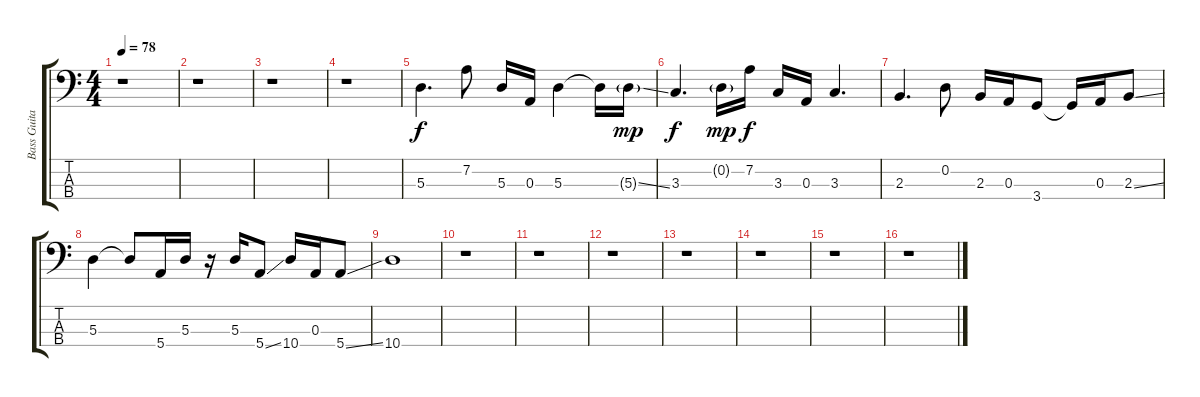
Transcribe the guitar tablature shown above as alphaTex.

\track ("Bass Guitar" "Bass Guita") {instrument electricbassfinger}
\staff {score tabs}
\tuning (G2 D2 A1 E1) {hide}
\ts (4 4)
\tempo 78
\clef f4
\ks c
r.1{dy f instrument electricbassfinger} |
r.1 |
r.1 |
r.1 |
5.3.4{d} 7.2.8 5.3.16 0.3.16 5.3.4 5.3{t}.16 5.3{ss g}.16{dy mp} |
3.3.4{d dy f} 0.2{g}.16{dy mp} 7.2.16{dy f} 3.3.16 0.3.16 3.3.4{d} |
2.3.4{d} 0.2.8 2.3.16 0.3.16 3.4.8 3.4{t}.16 0.3.16 2.3{ss}.8 |
5.3.4 5.3{t}.8 5.4.16 5.3.16 r.16 5.3.16 5.4{ss}.8 10.4.16 0.3.16 5.4{ss}.8 |
10.4.1 |
r.1 |
r.1 |
r.1 |
r.1 |
r.1 |
r.1 |
r.1
